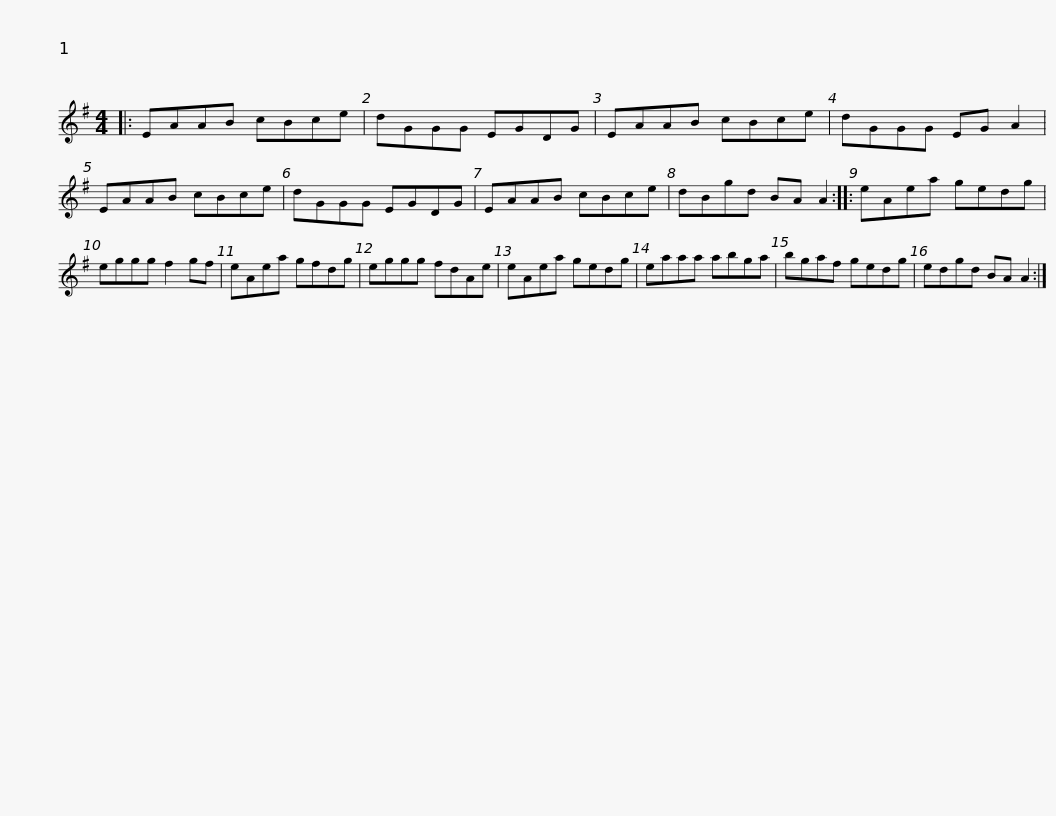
X:1
L:1/8
M:4/4
I:linebreak $
K:G
V:1 treble
V:1
|: EAAB cBce | dGGG EGDG | EAAB cBce | dGGG EG A2 | EAAB cBce |$ %5
 dGGG EGDG | EAAB cBce | dBgd BA A2 :: eAea gedg | eggg f2 gf |$ %10
 eAea gfdg | eggg fdAe | eAea gedg | eaaa abga | bgaf gedg |$ %15
 edgd BA A2 :| %16
